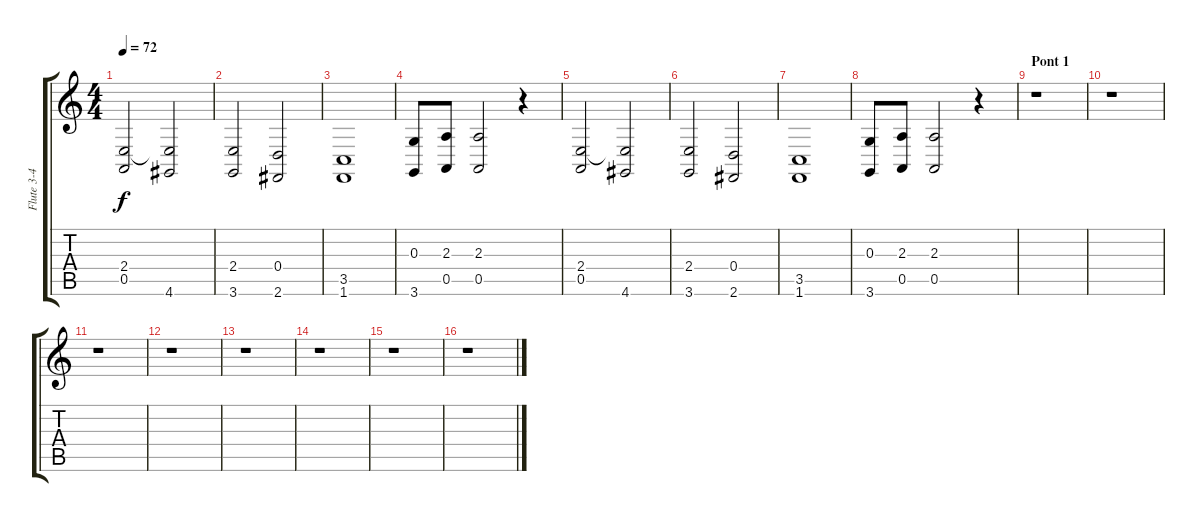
\track ("Flute 3-4" "Flute 3-4") {instrument recorder}
\staff {score tabs}
\tuning (E4 B3 G3 D3 A2 E2) {hide}
\ts (4 4)
\tempo 72
\clef g2
\ks c
(2.4 0.5).2{dy f} (2.4{t} 4.6).2 |
(2.4 3.6).2 (0.4 2.6).2 |
(3.5 1.6).1 |
(0.3 3.6).8 (2.3 0.5).8 (2.3 0.5).2 r.4 |
(2.4 0.5).2 (2.4{t} 4.6).2 |
(2.4 3.6).2 (0.4 2.6).2 |
(3.5 1.6).1 |
(0.3 3.6).8 (2.3 0.5).8 (2.3 0.5).2 r.4 |
\section ("" "Pont 1")
r.1 |
r.1 |
r.1 |
r.1 |
r.1 |
r.1 |
r.1 |
r.1
